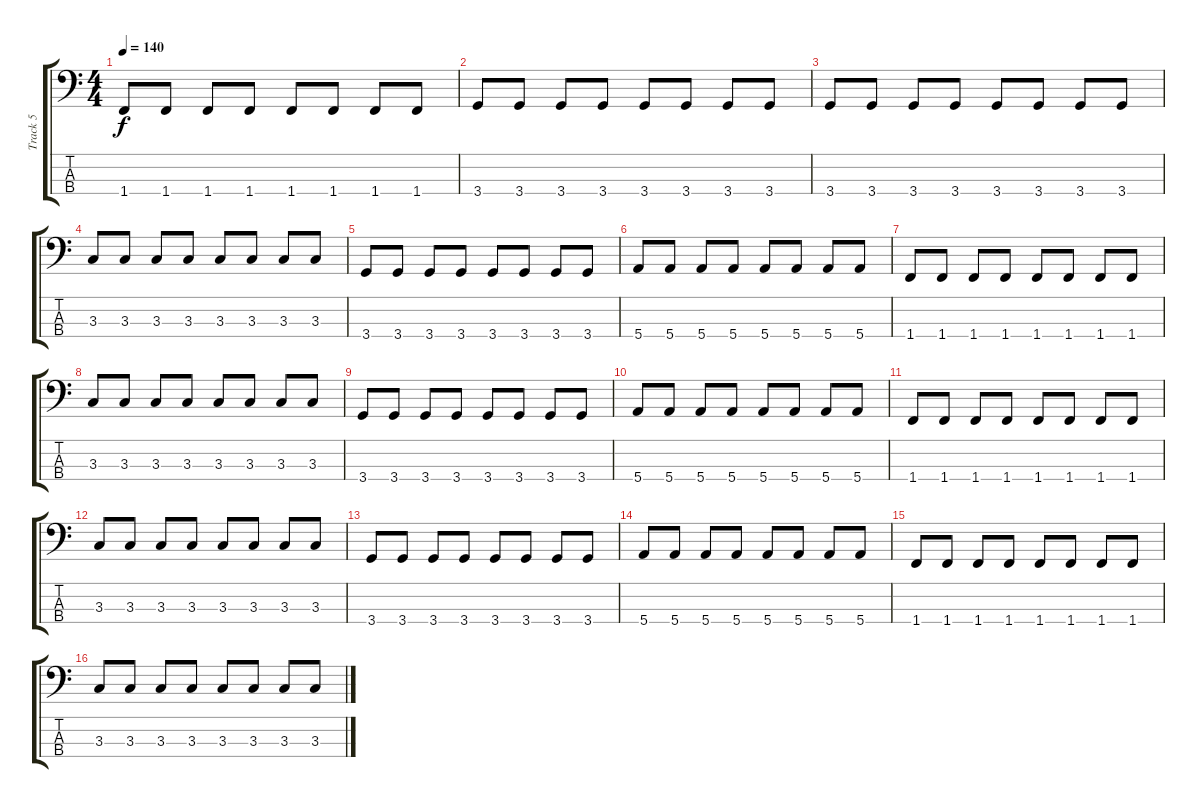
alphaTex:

\track ("Track 5" "Track 5") {instrument electricbasspick}
\staff {score tabs}
\tuning (G2 D2 A1 E1) {hide}
\ts (4 4)
\tempo 140
\clef f4
\ks c
1.4.8{dy f} 1.4.8 1.4.8 1.4.8 1.4.8 1.4.8 1.4.8 1.4.8 |
3.4.8 3.4.8 3.4.8 3.4.8 3.4.8 3.4.8 3.4.8 3.4.8 |
3.4.8 3.4.8 3.4.8 3.4.8 3.4.8 3.4.8 3.4.8 3.4.8 |
3.3.8 3.3.8 3.3.8 3.3.8 3.3.8 3.3.8 3.3.8 3.3.8 |
3.4.8 3.4.8 3.4.8 3.4.8 3.4.8 3.4.8 3.4.8 3.4.8 |
5.4.8 5.4.8 5.4.8 5.4.8 5.4.8 5.4.8 5.4.8 5.4.8 |
1.4.8 1.4.8 1.4.8 1.4.8 1.4.8 1.4.8 1.4.8 1.4.8 |
3.3.8 3.3.8 3.3.8 3.3.8 3.3.8 3.3.8 3.3.8 3.3.8 |
3.4.8 3.4.8 3.4.8 3.4.8 3.4.8 3.4.8 3.4.8 3.4.8 |
5.4.8 5.4.8 5.4.8 5.4.8 5.4.8 5.4.8 5.4.8 5.4.8 |
1.4.8 1.4.8 1.4.8 1.4.8 1.4.8 1.4.8 1.4.8 1.4.8 |
3.3.8 3.3.8 3.3.8 3.3.8 3.3.8 3.3.8 3.3.8 3.3.8 |
3.4.8 3.4.8 3.4.8 3.4.8 3.4.8 3.4.8 3.4.8 3.4.8 |
5.4.8 5.4.8 5.4.8 5.4.8 5.4.8 5.4.8 5.4.8 5.4.8 |
1.4.8 1.4.8 1.4.8 1.4.8 1.4.8 1.4.8 1.4.8 1.4.8 |
3.3.8 3.3.8 3.3.8 3.3.8 3.3.8 3.3.8 3.3.8 3.3.8
